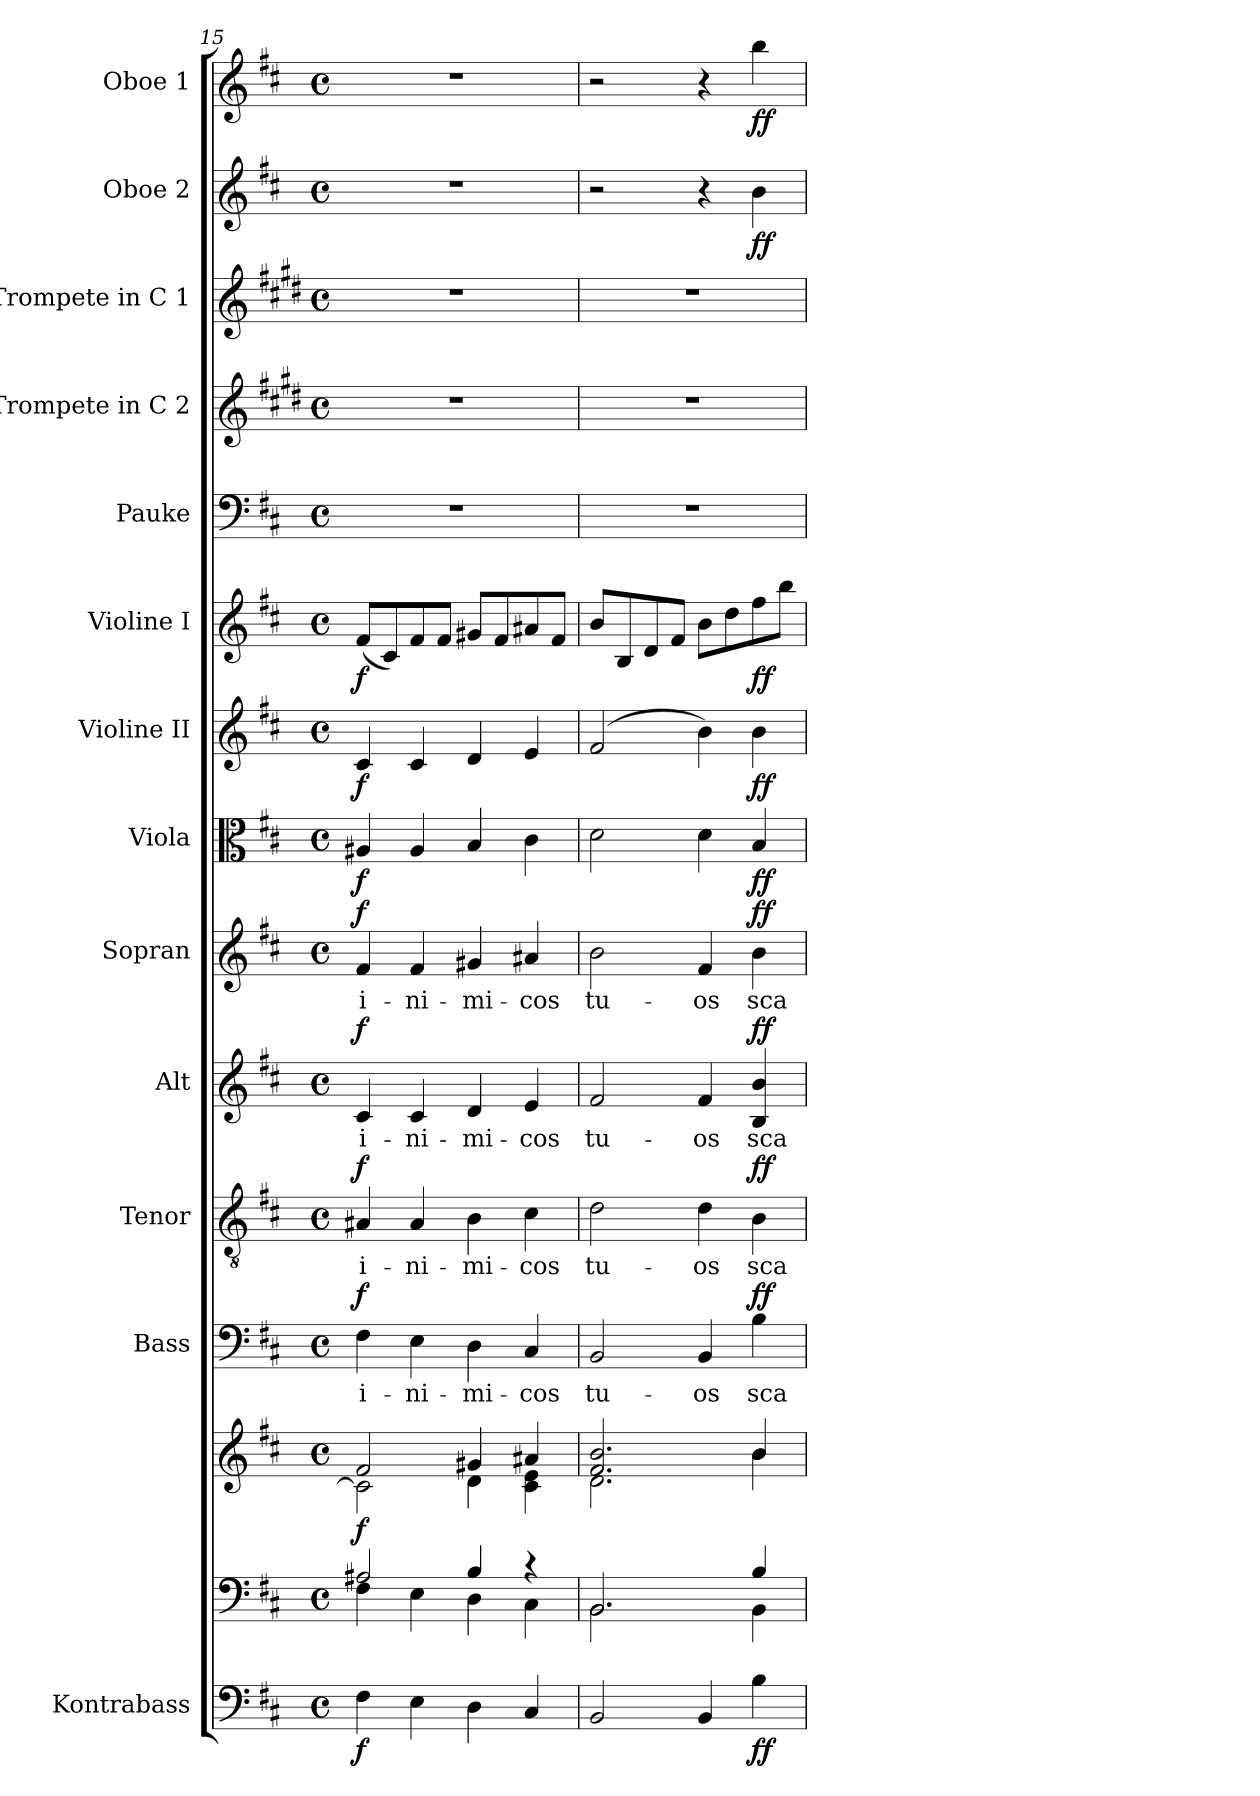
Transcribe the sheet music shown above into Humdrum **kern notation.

**kern	**dynam	**kern	**kern	**dynam	**kern	**text	**dynam	**kern	**text	**dynam	**kern	**text	**dynam	**kern	**text	**dynam	**kern	**dynam	**kern	**dynam	**kern	**dynam	**kern	**kern	**kern	**kern	**dynam	**kern	**dynam
*part14	*part14	*part13	*part13	*part13	*part12	*part12	*part12	*part11	*part11	*part11	*part10	*part10	*part10	*part9	*part9	*part9	*part8	*part8	*part7	*part7	*part6	*part6	*part5	*part4	*part3	*part2	*part2	*part1	*part1
*staff15	*staff15	*staff14	*staff13	*staff13/14	*staff12	*staff12	*staff12	*staff11	*staff11	*staff11	*staff10	*staff10	*staff10	*staff9	*staff9	*staff9	*staff8	*staff8	*staff7	*staff7	*staff6	*staff6	*staff5	*staff4	*staff3	*staff2	*staff2	*staff1	*staff1
*I"Kontrabass	*	*	*	*	*I"Bass	*	*	*I"Tenor	*	*	*I"Alt	*	*	*I"Sopran	*	*	*I"Viola	*	*I"Violine II	*	*I"Violine I	*	*I"Pauke	*I"Trompete in C 2	*I"Trompete in C 1	*I"Oboe 2	*	*I"Oboe 1	*
*I'Kb.	*	*	*	*	*I'B	*	*	*I'T	*	*	*I'A	*	*	*I'S	*	*	*I'Vla.	*	*I'Vl. II	*	*I'Vl. I	*	*I'Pk.	*	*	*I'Ob. 2	*	*I'Ob. 1	*
*clefF4	*	*clefF4	*clefG2	*	*clefF4	*	*	*clefGv2	*	*	*clefG2	*	*	*clefG2	*	*	*clefC3	*	*clefG2	*	*clefG2	*	*clefF4	*clefG2	*clefG2	*clefG2	*	*clefG2	*
*ITrd7c12	*	*	*	*	*	*	*	*	*	*	*	*	*	*	*	*	*	*	*	*	*	*	*	*ITrd1c2	*ITrd1c2	*	*	*	*
*k[f#c#]	*	*k[f#c#]	*k[f#c#]	*	*k[f#c#]	*	*	*k[f#c#]	*	*	*k[f#c#]	*	*	*k[f#c#]	*	*	*k[f#c#]	*	*k[f#c#]	*	*k[f#c#]	*	*k[f#c#]	*k[f#c#]	*k[f#c#]	*k[f#c#]	*	*k[f#c#]	*
*D:	*	*D:	*D:	*	*D:	*	*	*D:	*	*	*D:	*	*	*D:	*	*	*D:	*	*D:	*	*D:	*	*D:	*D:	*D:	*D:	*	*D:	*
*M4/4	*	*M4/4	*M4/4	*	*M4/4	*	*	*M4/4	*	*	*M4/4	*	*	*M4/4	*	*	*M4/4	*	*M4/4	*	*M4/4	*	*M4/4	*M4/4	*M4/4	*M4/4	*	*M4/4	*
*met(c)	*	*met(c)	*met(c)	*	*met(c)	*	*	*met(c)	*	*	*met(c)	*	*	*met(c)	*	*	*met(c)	*	*met(c)	*	*met(c)	*	*met(c)	*met(c)	*met(c)	*met(c)	*	*met(c)	*
=15	=15	=15	=15	=15	=15	=15	=15	=15	=15	=15	=15	=15	=15	=15	=15	=15	=15	=15	=15	=15	=15	=15	=15	=15	=15	=15	=15	=15	=15
*	*	*^	*^	*	*	*	*	*	*	*	*	*	*	*	*	*	*	*	*	*	*	*	*	*	*	*	*	*	*
!	!LO:DY:b	!	!	!	!	!LO:DY:b	!	!LO:LY:b	!LO:DY:a	!	!LO:LY:b	!LO:DY:a	!	!LO:LY:b	!LO:DY:a	!	!LO:LY:b	!LO:DY:a	!	!LO:DY:b	!	!LO:DY:b	!	!LO:DY:b	!	!	!	!	!	!	!
4FF#\	f	2A#X/	4F#\	2f#/	2c#\]	f	4F#\	i-	f	4A#X/	i-	f	4c#/	i-	f	4f#/	i-	f	4A#X/	f	4c#/	f	(<8f#/L	f	1r	1r	1r	1r	.	1r	.
.	.	.	.	.	.	.	.	.	.	.	.	.	.	.	.	.	.	.	.	.	.	.	8c#/)	.	.	.	.	.	.	.	.
!	!	!	!	!	!	!	!	!LO:LY:b	!	!	!LO:LY:b	!	!	!LO:LY:b	!	!	!LO:LY:b	!	!	!	!	!	!	!	!	!	!	!	!	!	!
4EE\	.	.	4E\	.	.	.	4E\	-ni-	.	4A#/	-ni-	.	4c#/	-ni-	.	4f#/	-ni-	.	4A#/	.	4c#/	.	8f#/	.	.	.	.	.	.	.	.
.	.	.	.	.	.	.	.	.	.	.	.	.	.	.	.	.	.	.	.	.	.	.	8f#/J	.	.	.	.	.	.	.	.
!	!	!	!	!	!	!	!	!LO:LY:b	!	!	!LO:LY:b	!	!	!LO:LY:b	!	!	!LO:LY:b	!	!	!	!	!	!	!	!	!	!	!	!	!	!
4DD\	.	4B/	4D\	4g#X/	4d\	.	4D\	-mi-	.	4B\	-mi-	.	4d/	-mi-	.	4g#X/	-mi-	.	4B/	.	4d/	.	8g#X/L	.	.	.	.	.	.	.	.
.	.	.	.	.	.	.	.	.	.	.	.	.	.	.	.	.	.	.	.	.	.	.	8f#/	.	.	.	.	.	.	.	.
!	!	!	!	!	!	!	!	!LO:LY:b	!	!	!LO:LY:b	!	!	!LO:LY:b	!	!	!LO:LY:b	!	!	!	!	!	!	!	!	!	!	!	!	!	!
4CC#/	.	4rc	4C#\	4a#X/	4c#\ 4e\	.	4C#/	-cos	.	4c#\	-cos	.	4e/	-cos	.	4a#X/	-cos	.	4c#\	.	4e/	.	8a#X/	.	.	.	.	.	.	.	.
.	.	.	.	.	.	.	.	.	.	.	.	.	.	.	.	.	.	.	.	.	.	.	8f#/J	.	.	.	.	.	.	.	.
=16	=16	=16	=16	=16	=16	=16	=16	=16	=16	=16	=16	=16	=16	=16	=16	=16	=16	=16	=16	=16	=16	=16	=16	=16	=16	=16	=16	=16	=16	=16	=16
!	!	!	!	!	!	!	!	!LO:LY:b	!	!	!LO:LY:b	!	!	!LO:LY:b	!	!	!LO:LY:b	!	!	!	!	!	!	!	!	!	!	!	!	!	!
2BBB/	.	2.BB/	2.BB\	2.f#/ 2.b/	2.d\	.	2BB/	tu-	.	2d\	tu-	.	2f#/	tu-	.	2b\	tu-	.	2d\	.	(2f#/	.	8b/L	.	1r	1r	1r	2r	.	2r	.
.	.	.	.	.	.	.	.	.	.	.	.	.	.	.	.	.	.	.	.	.	.	.	8B/	.	.	.	.	.	.	.	.
.	.	.	.	.	.	.	.	.	.	.	.	.	.	.	.	.	.	.	.	.	.	.	8d/	.	.	.	.	.	.	.	.
.	.	.	.	.	.	.	.	.	.	.	.	.	.	.	.	.	.	.	.	.	.	.	8f#/J	.	.	.	.	.	.	.	.
!	!	!	!	!	!	!	!	!LO:LY:b	!	!	!LO:LY:b	!	!	!LO:LY:b	!	!	!LO:LY:b	!	!	!	!	!	!	!	!	!	!	!	!	!	!
4BBB/	.	.	.	.	.	.	4BB/	-os	.	4d\	-os	.	4f#/	-os	.	4f#/	-os	.	4d\	.	4b\)	.	8b\L	.	.	.	.	4r	.	4r	.
.	.	.	.	.	.	.	.	.	.	.	.	.	.	.	.	.	.	.	.	.	.	.	8dd\	.	.	.	.	.	.	.	.
!	!LO:DY:b	!	!	!	!	!	!	!LO:LY:b	!LO:DY:a	!	!LO:LY:b	!LO:DY:a	!	!LO:LY:b	!LO:DY:a	!	!LO:LY:b	!LO:DY:a	!	!LO:DY:b	!	!LO:DY:b	!	!LO:DY:b	!	!	!	!	!LO:DY:b	!	!LO:DY:b
4BB\	ff	4B/	4BB\	4b/	4b\	.	4B\	sca-	ff	4B\	sca-	ff	4B/ 4b/	sca-	ff	4b\	sca-	ff	4B/	ff	4b\	ff	8ff#\	ff	.	.	.	4b\	ff	4bb\	ff
.	.	.	.	.	.	.	.	.	.	.	.	.	.	.	.	.	.	.	.	.	.	.	8bb\J	.	.	.	.	.	.	.	.
*	*	*v	*v	*	*	*	*	*	*	*	*	*	*	*	*	*	*	*	*	*	*	*	*	*	*	*	*	*	*	*	*
*	*	*	*v	*v	*	*	*	*	*	*	*	*	*	*	*	*	*	*	*	*	*	*	*	*	*	*	*	*	*	*
=	=	=	=	=	=	=	=	=	=	=	=	=	=	=	=	=	=	=	=	=	=	=	=	=	=	=	=	=	=
*-	*-	*-	*-	*-	*-	*-	*-	*-	*-	*-	*-	*-	*-	*-	*-	*-	*-	*-	*-	*-	*-	*-	*-	*-	*-	*-	*-	*-	*-
